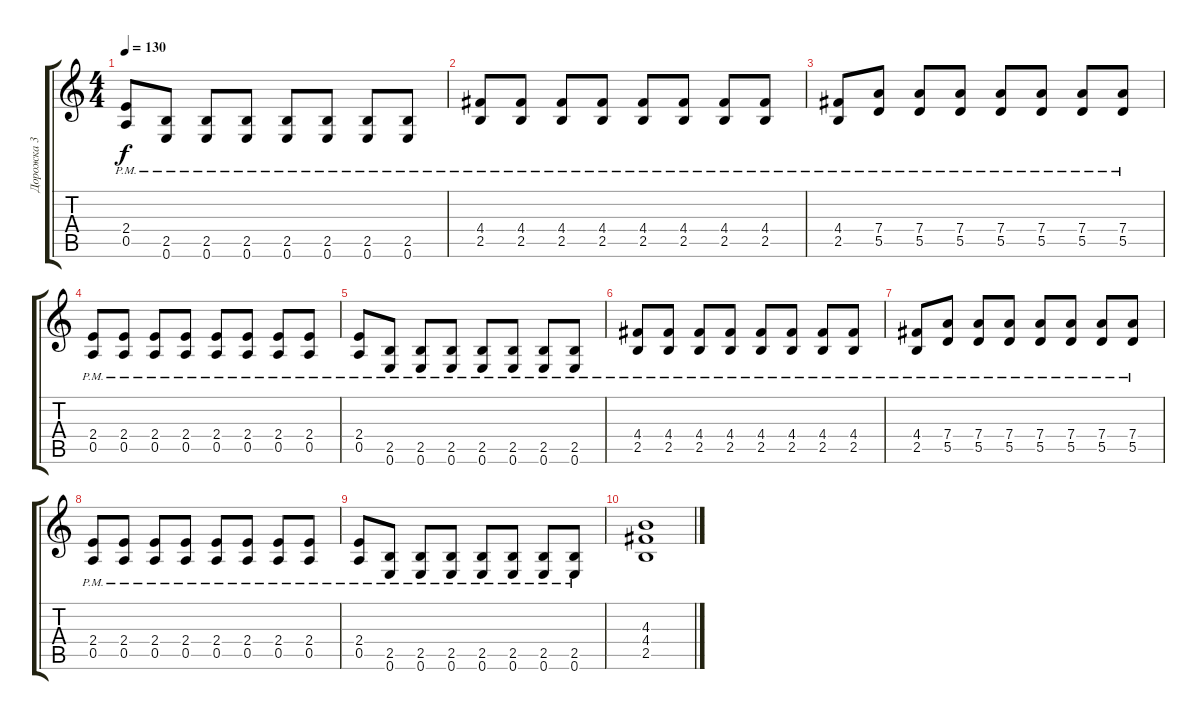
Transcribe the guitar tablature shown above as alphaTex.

\track ("Дорожка 3" "Дорожка 3") {instrument distortionguitar}
\staff {score tabs}
\tuning (E4 B3 G3 D3 A2 E2) {hide}
\ts (4 4)
\tempo 130
\clef g2
\ks c
(2.4{pm} 0.5{pm}).8{dy f} (2.5{pm} 0.6).8 (2.5{pm} 0.6).8 (2.5{pm} 0.6).8 (2.5{pm} 0.6).8 (2.5{pm} 0.6).8 (2.5{pm} 0.6).8 (2.5{pm} 0.6).8 |
(4.4{pm} 2.5{pm}).8 (4.4{pm} 2.5{pm}).8 (4.4{pm} 2.5{pm}).8 (4.4{pm} 2.5{pm}).8 (4.4{pm} 2.5{pm}).8 (4.4{pm} 2.5{pm}).8 (4.4{pm} 2.5{pm}).8 (4.4{pm} 2.5{pm}).8 |
(4.4{pm} 2.5{pm}).8 (7.4{pm} 5.5{pm}).8 (7.4{pm} 5.5{pm}).8 (7.4{pm} 5.5{pm}).8 (7.4{pm} 5.5{pm}).8 (7.4{pm} 5.5{pm}).8 (7.4{pm} 5.5{pm}).8 (7.4{pm} 5.5{pm}).8 |
(2.4 0.5{pm}).8 (2.4 0.5{pm}).8 (2.4 0.5{pm}).8 (2.4 0.5{pm}).8 (2.4 0.5{pm}).8 (2.4 0.5{pm}).8 (2.4 0.5{pm}).8 (2.4 0.5{pm}).8 |
(2.4{pm} 0.5{pm}).8 (2.5{pm} 0.6).8 (2.5{pm} 0.6).8 (2.5{pm} 0.6).8 (2.5{pm} 0.6).8 (2.5{pm} 0.6).8 (2.5{pm} 0.6).8 (2.5{pm} 0.6).8 |
(4.4{pm} 2.5{pm}).8 (4.4{pm} 2.5{pm}).8 (4.4{pm} 2.5{pm}).8 (4.4{pm} 2.5{pm}).8 (4.4{pm} 2.5{pm}).8 (4.4{pm} 2.5{pm}).8 (4.4{pm} 2.5{pm}).8 (4.4{pm} 2.5{pm}).8 |
(4.4{pm} 2.5{pm}).8 (7.4{pm} 5.5{pm}).8 (7.4{pm} 5.5{pm}).8 (7.4{pm} 5.5{pm}).8 (7.4{pm} 5.5{pm}).8 (7.4{pm} 5.5{pm}).8 (7.4{pm} 5.5{pm}).8 (7.4{pm} 5.5{pm}).8 |
(2.4 0.5{pm}).8 (2.4 0.5{pm}).8 (2.4 0.5{pm}).8 (2.4 0.5{pm}).8 (2.4 0.5{pm}).8 (2.4 0.5{pm}).8 (2.4 0.5{pm}).8 (2.4 0.5{pm}).8 |
(2.4{pm} 0.5{pm}).8 (2.5{pm} 0.6).8 (2.5{pm} 0.6).8 (2.5{pm} 0.6).8 (2.5{pm} 0.6).8 (2.5{pm} 0.6).8 (2.5{pm} 0.6).8 (2.5{pm} 0.6).8 |
(4.3 4.4 2.5).1
